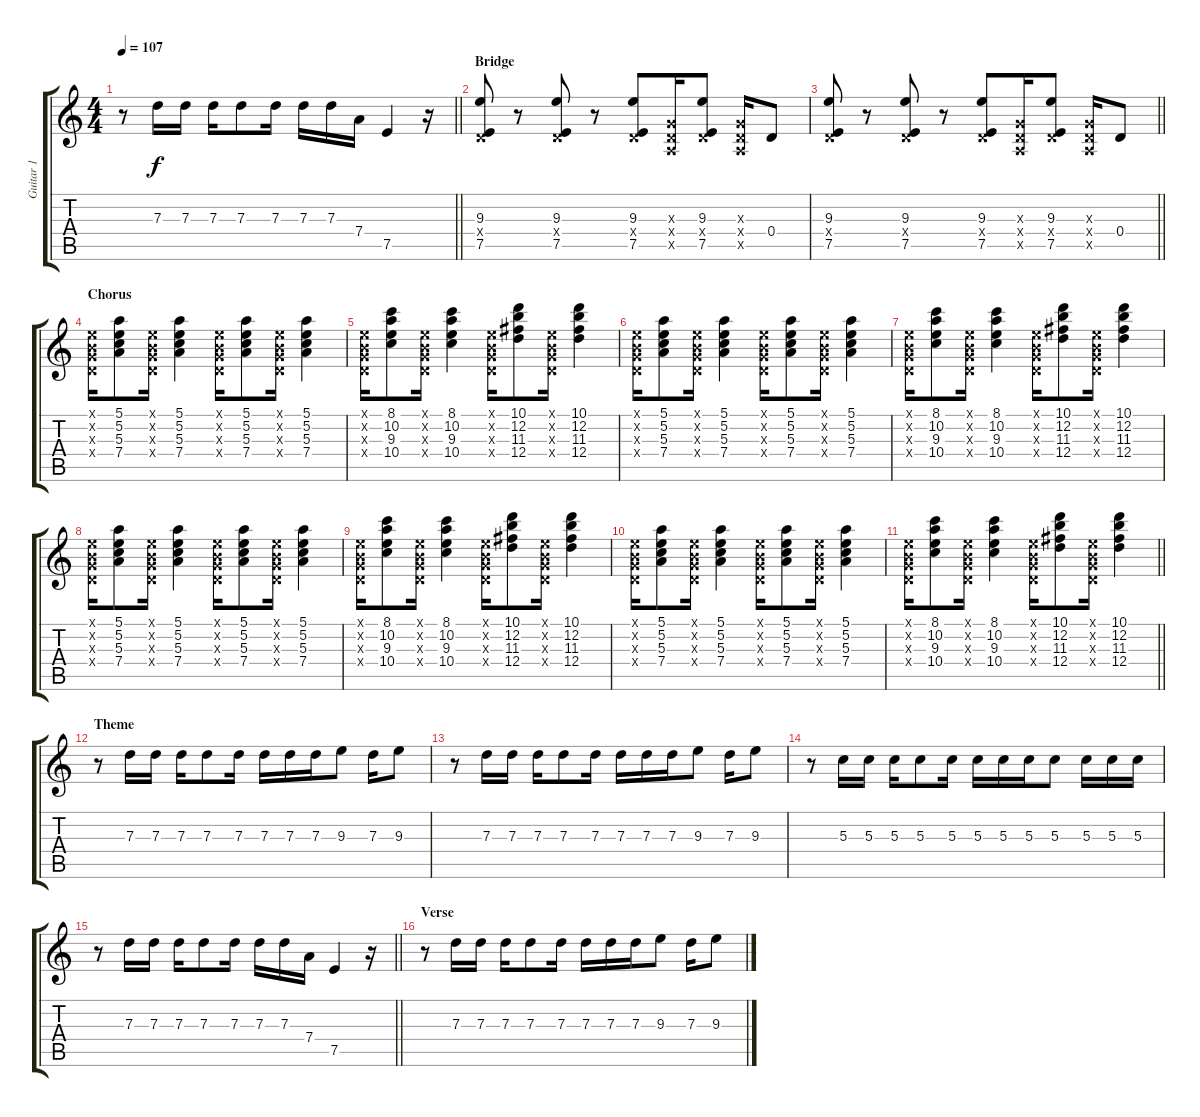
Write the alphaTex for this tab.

\track ("Guitar 1" "Guitar 1") {instrument overdrivenguitar}
\staff {score tabs}
\tuning (E4 B3 G3 D3 A2 E2) {hide}
\ts (4 4)
\tempo 107
\clef g2
\barLineRight lightlight
\ks c
r.8{dy f} 7.3.16 7.3.16 7.3.16 7.3.8 7.3.16 7.3.16 7.3.16 7.4.16 7.5.4 r.16 |
\section ("" "Bridge")
(9.3 0.4{x} 7.5).8 r.8 (9.3 0.4{x} 7.5).8 r.8 (9.3 0.4{x} 7.5).8 (0.3{x} 0.4{x} 0.5{x}).16 (9.3 0.4{x} 7.5).8 (0.3{x} 0.4{x} 0.5{x}).16 0.4.8 |
\barLineRight lightlight
(9.3 0.4{x} 7.5).8 r.8 (9.3 0.4{x} 7.5).8 r.8 (9.3 0.4{x} 7.5).8 (0.3{x} 0.4{x} 0.5{x}).16 (9.3 0.4{x} 7.5).8 (0.3{x} 0.4{x} 0.5{x}).16 0.4.8 |
\section ("" "Chorus")
(0.1{x} 0.2{x} 0.3{x} 0.4{x}).16 (5.1 5.2 5.3 7.4).8 (0.1{x} 0.2{x} 0.3{x} 0.4{x}).16 (5.1 5.2 5.3 7.4).4 (0.1{x} 0.2{x} 0.3{x} 0.4{x}).16 (5.1 5.2 5.3 7.4).8 (0.1{x} 0.2{x} 0.3{x} 0.4{x}).16 (5.1 5.2 5.3 7.4).4 |
(0.1{x} 0.2{x} 0.3{x} 0.4{x}).16 (8.1 10.2 9.3 10.4).8 (0.1{x} 0.2{x} 0.3{x} 0.4{x}).16 (8.1 10.2 9.3 10.4).4 (0.1{x} 0.2{x} 0.3{x} 0.4{x}).16 (10.1 12.2 11.3 12.4).8 (0.1{x} 0.2{x} 0.3{x} 0.4{x}).16 (10.1 12.2 11.3 12.4).4 |
(0.1{x} 0.2{x} 0.3{x} 0.4{x}).16 (5.1 5.2 5.3 7.4).8 (0.1{x} 0.2{x} 0.3{x} 0.4{x}).16 (5.1 5.2 5.3 7.4).4 (0.1{x} 0.2{x} 0.3{x} 0.4{x}).16 (5.1 5.2 5.3 7.4).8 (0.1{x} 0.2{x} 0.3{x} 0.4{x}).16 (5.1 5.2 5.3 7.4).4 |
(0.1{x} 0.2{x} 0.3{x} 0.4{x}).16 (8.1 10.2 9.3 10.4).8 (0.1{x} 0.2{x} 0.3{x} 0.4{x}).16 (8.1 10.2 9.3 10.4).4 (0.1{x} 0.2{x} 0.3{x} 0.4{x}).16 (10.1 12.2 11.3 12.4).8 (0.1{x} 0.2{x} 0.3{x} 0.4{x}).16 (10.1 12.2 11.3 12.4).4 |
(0.1{x} 0.2{x} 0.3{x} 0.4{x}).16 (5.1 5.2 5.3 7.4).8 (0.1{x} 0.2{x} 0.3{x} 0.4{x}).16 (5.1 5.2 5.3 7.4).4 (0.1{x} 0.2{x} 0.3{x} 0.4{x}).16 (5.1 5.2 5.3 7.4).8 (0.1{x} 0.2{x} 0.3{x} 0.4{x}).16 (5.1 5.2 5.3 7.4).4 |
(0.1{x} 0.2{x} 0.3{x} 0.4{x}).16 (8.1 10.2 9.3 10.4).8 (0.1{x} 0.2{x} 0.3{x} 0.4{x}).16 (8.1 10.2 9.3 10.4).4 (0.1{x} 0.2{x} 0.3{x} 0.4{x}).16 (10.1 12.2 11.3 12.4).8 (0.1{x} 0.2{x} 0.3{x} 0.4{x}).16 (10.1 12.2 11.3 12.4).4 |
(0.1{x} 0.2{x} 0.3{x} 0.4{x}).16 (5.1 5.2 5.3 7.4).8 (0.1{x} 0.2{x} 0.3{x} 0.4{x}).16 (5.1 5.2 5.3 7.4).4 (0.1{x} 0.2{x} 0.3{x} 0.4{x}).16 (5.1 5.2 5.3 7.4).8 (0.1{x} 0.2{x} 0.3{x} 0.4{x}).16 (5.1 5.2 5.3 7.4).4 |
\barLineRight lightlight
(0.1{x} 0.2{x} 0.3{x} 0.4{x}).16 (8.1 10.2 9.3 10.4).8 (0.1{x} 0.2{x} 0.3{x} 0.4{x}).16 (8.1 10.2 9.3 10.4).4 (0.1{x} 0.2{x} 0.3{x} 0.4{x}).16 (10.1 12.2 11.3 12.4).8 (0.1{x} 0.2{x} 0.3{x} 0.4{x}).16 (10.1 12.2 11.3 12.4).4 |
\section ("" "Theme")
r.8 7.3.16 7.3.16 7.3.16 7.3.8 7.3.16 7.3.16 7.3.16 7.3.16 9.3.8 7.3.16 9.3.8 |
r.8 7.3.16 7.3.16 7.3.16 7.3.8 7.3.16 7.3.16 7.3.16 7.3.16 9.3.8 7.3.16 9.3.8 |
r.8 5.3.16 5.3.16 5.3.16 5.3.8 5.3.16 5.3.16 5.3.16 5.3.16 5.3.8 5.3.16 5.3.16 5.3.16 |
\barLineRight lightlight
r.8 7.3.16 7.3.16 7.3.16 7.3.8 7.3.16 7.3.16 7.3.16 7.4.16 7.5.4 r.16 |
\section ("" "Verse")
r.8 7.3.16 7.3.16 7.3.16 7.3.8 7.3.16 7.3.16 7.3.16 7.3.16 9.3.8 7.3.16 9.3.8
